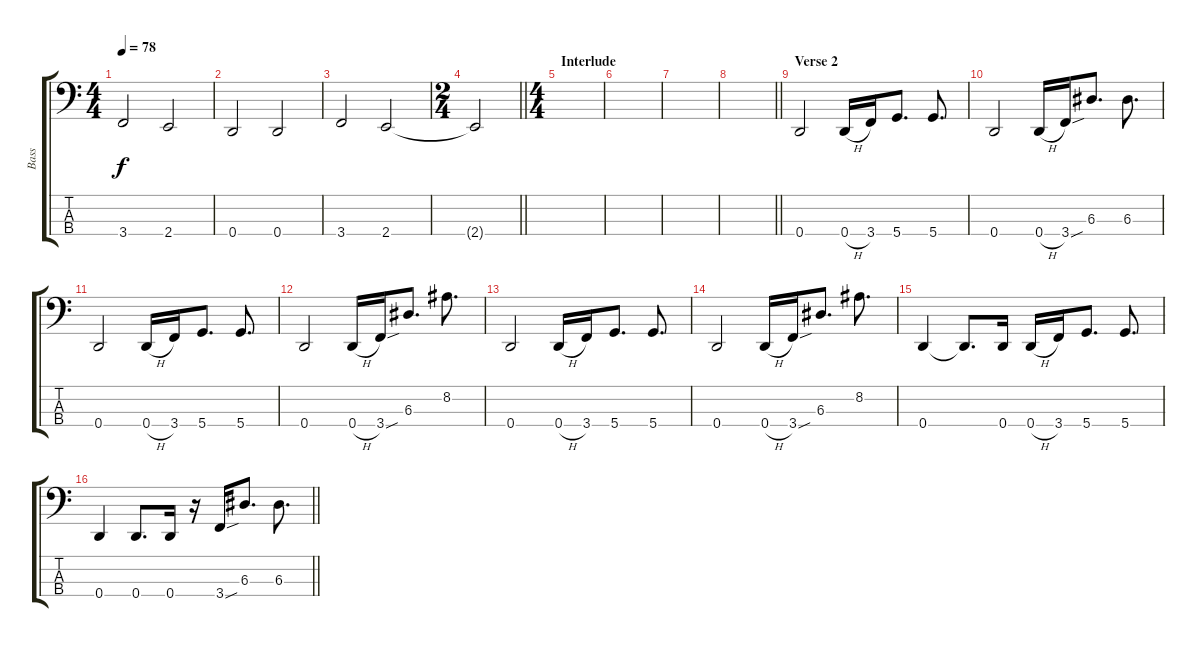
\track ("Bass" "Bass") {instrument electricbassfinger}
\staff {score tabs}
\tuning (G2 D2 A1 D1) {hide}
\ts (4 4)
\tempo 78
\clef f4
\ks c
3.4.2{dy f} 2.4.2 |
0.4.2 0.4.2 |
3.4.2 2.4.2 |
\ts (2 4)
\barLineRight lightlight
2.4{t}.2 |
\ts (4 4)
\section ("" "Interlude")
|
|
|
\barLineRight lightlight
|
\section ("" "Verse 2")
0.4.2 0.4{h}.16 3.4.16 5.4.8{d} 5.4.8{d} |
0.4.2 0.4{h}.16 3.4{sou}.16 6.3.8{d} 6.3.8{d} |
0.4.2 0.4{h}.16 3.4.16 5.4.8{d} 5.4.8{d} |
0.4.2 0.4{h}.16 3.4{sou}.16 6.3.8{d} 8.2.8{d} |
0.4.2 0.4{h}.16 3.4.16 5.4.8{d} 5.4.8{d} |
0.4.2 0.4{h}.16 3.4{sou}.16 6.3.8{d} 8.2.8{d} |
0.4.4 0.4{t}.8{d} 0.4.16 0.4{h}.16 3.4.16 5.4.8{d} 5.4.8{d} |
\barLineRight lightlight
0.4.4 0.4.8{d} 0.4.16 r.16 3.4{sou}.16 6.3.8{d} 6.3.8{d}
